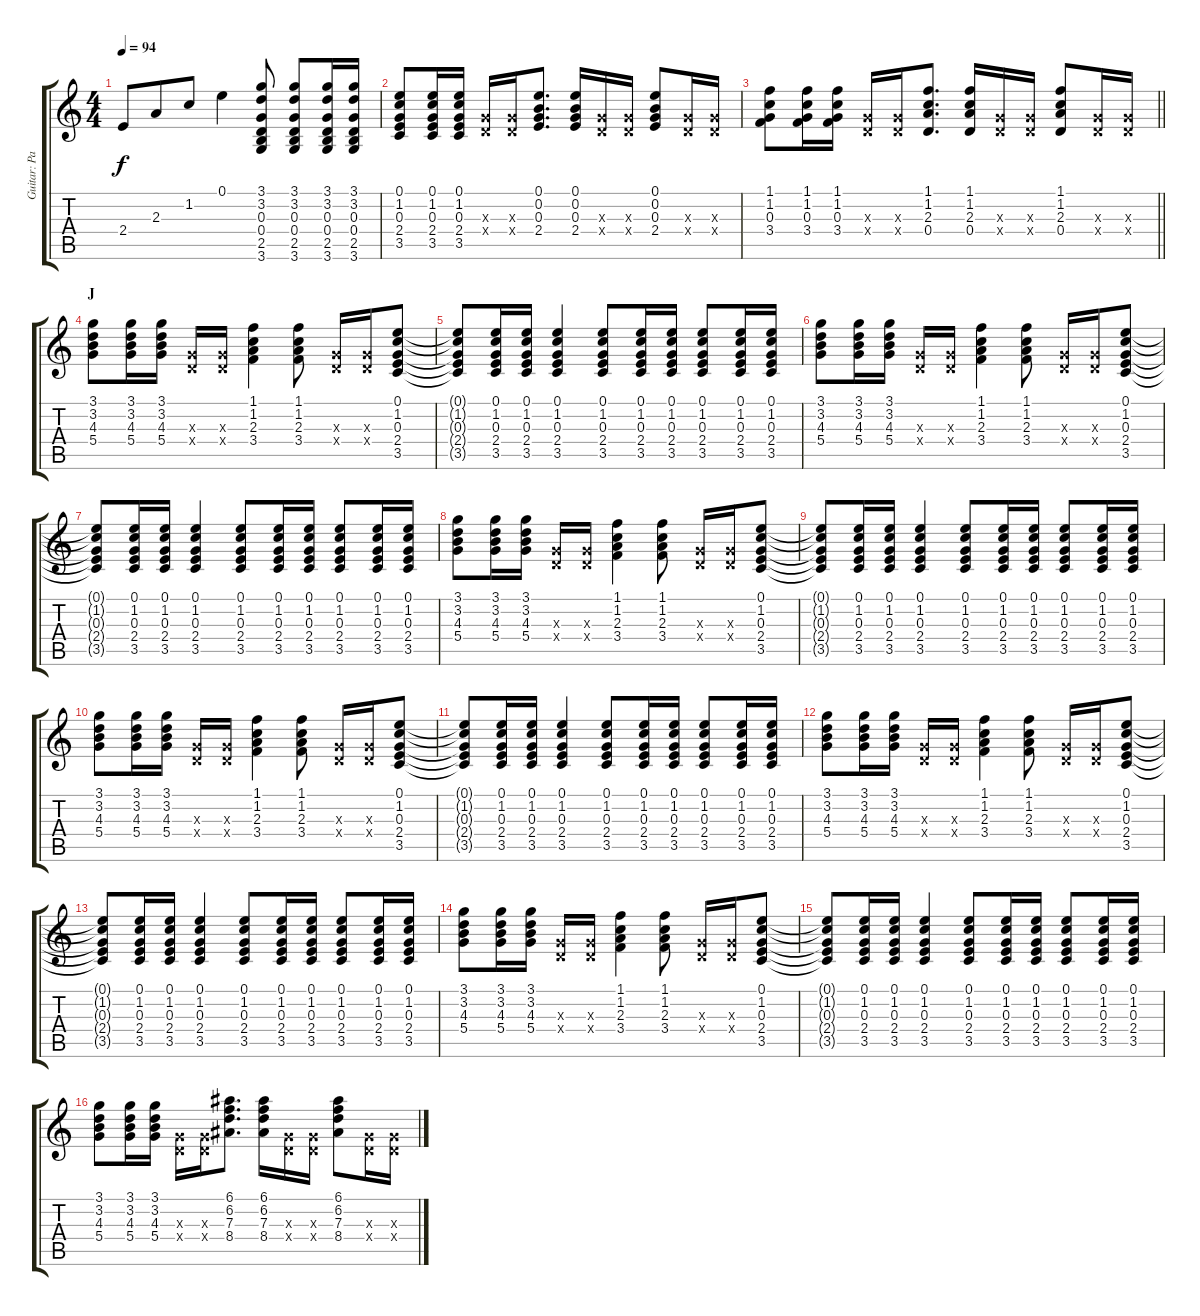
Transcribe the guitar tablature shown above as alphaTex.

\track ("Guitar: Paul" "Guitar: Pa") {instrument electricguitarclean}
\staff {score tabs}
\tuning (E4 B3 G3 D3 A2 E2) {hide}
\ts (4 4)
\tempo 94
\clef g2
\ks c
2.4.8{dy f} 2.3.8{beam merge} 1.2.8 0.1.4 (3.1 3.2 0.3 0.4 2.5 3.6).8 (3.1 3.2 0.3 0.4 2.5 3.6).8 (3.1 3.2 0.3 0.4 2.5 3.6).16 (3.1 3.2 0.3 0.4 2.5 3.6).16 |
(0.1 1.2 0.3 2.4 3.5).8 (0.1 1.2 0.3 2.4 3.5).16 (0.1 1.2 0.3 2.4 3.5).16 (0.3{x} 0.4{x}).16 (0.3{x} 0.4{x}).16 (0.1 0.2 0.3 2.4).8{d} (0.1 0.2 0.3 2.4).16 (0.3{x} 0.4{x}).16 (0.3{x} 0.4{x}).16 (0.1 0.2 0.3 2.4).8 (0.3{x} 0.4{x}).16 (0.3{x} 0.4{x}).16 |
\barLineRight lightlight
(1.1 1.2 0.3 3.4).8 (1.1 1.2 0.3 3.4).16 (1.1 1.2 0.3 3.4).16 (0.3{x} 0.4{x}).16 (0.3{x} 0.4{x}).16 (1.1 1.2 2.3 0.4).8{d} (1.1 1.2 2.3 0.4).16 (0.3{x} 0.4{x}).16 (0.3{x} 0.4{x}).16 (1.1 1.2 2.3 0.4).8 (0.3{x} 0.4{x}).16 (0.3{x} 0.4{x}).16 |
\section ("" "J")
(3.1 3.2 4.3 5.4).8 (3.1 3.2 4.3 5.4).16 (3.1 3.2 4.3 5.4).16 (0.3{x} 0.4{x}).16 (0.3{x} 0.4{x}).16 (1.1 1.2 2.3 3.4).4 (1.1 1.2 2.3 3.4).8 (0.3{x} 0.4{x}).16 (0.3{x} 0.4{x}).16 (0.1 1.2 0.3 2.4 3.5).8 |
(0.1{t} 1.2{t} 0.3{t} 2.4{t} 3.5{t}).8 (0.1 1.2 0.3 2.4 3.5).16 (0.1 1.2 0.3 2.4 3.5).16 (0.1 1.2 0.3 2.4 3.5).4 (0.1 1.2 0.3 2.4 3.5).8 (0.1 1.2 0.3 2.4 3.5).16 (0.1 1.2 0.3 2.4 3.5).16 (0.1 1.2 0.3 2.4 3.5).8 (0.1 1.2 0.3 2.4 3.5).16 (0.1 1.2 0.3 2.4 3.5).16 |
(3.1 3.2 4.3 5.4).8 (3.1 3.2 4.3 5.4).16 (3.1 3.2 4.3 5.4).16 (0.3{x} 0.4{x}).16 (0.3{x} 0.4{x}).16 (1.1 1.2 2.3 3.4).4 (1.1 1.2 2.3 3.4).8 (0.3{x} 0.4{x}).16 (0.3{x} 0.4{x}).16 (0.1 1.2 0.3 2.4 3.5).8 |
(0.1{t} 1.2{t} 0.3{t} 2.4{t} 3.5{t}).8 (0.1 1.2 0.3 2.4 3.5).16 (0.1 1.2 0.3 2.4 3.5).16 (0.1 1.2 0.3 2.4 3.5).4 (0.1 1.2 0.3 2.4 3.5).8 (0.1 1.2 0.3 2.4 3.5).16 (0.1 1.2 0.3 2.4 3.5).16 (0.1 1.2 0.3 2.4 3.5).8 (0.1 1.2 0.3 2.4 3.5).16 (0.1 1.2 0.3 2.4 3.5).16 |
(3.1 3.2 4.3 5.4).8 (3.1 3.2 4.3 5.4).16 (3.1 3.2 4.3 5.4).16 (0.3{x} 0.4{x}).16 (0.3{x} 0.4{x}).16 (1.1 1.2 2.3 3.4).4 (1.1 1.2 2.3 3.4).8 (0.3{x} 0.4{x}).16 (0.3{x} 0.4{x}).16 (0.1 1.2 0.3 2.4 3.5).8 |
(0.1{t} 1.2{t} 0.3{t} 2.4{t} 3.5{t}).8 (0.1 1.2 0.3 2.4 3.5).16 (0.1 1.2 0.3 2.4 3.5).16 (0.1 1.2 0.3 2.4 3.5).4 (0.1 1.2 0.3 2.4 3.5).8 (0.1 1.2 0.3 2.4 3.5).16 (0.1 1.2 0.3 2.4 3.5).16 (0.1 1.2 0.3 2.4 3.5).8 (0.1 1.2 0.3 2.4 3.5).16 (0.1 1.2 0.3 2.4 3.5).16 |
(3.1 3.2 4.3 5.4).8 (3.1 3.2 4.3 5.4).16 (3.1 3.2 4.3 5.4).16 (0.3{x} 0.4{x}).16 (0.3{x} 0.4{x}).16 (1.1 1.2 2.3 3.4).4 (1.1 1.2 2.3 3.4).8 (0.3{x} 0.4{x}).16 (0.3{x} 0.4{x}).16 (0.1 1.2 0.3 2.4 3.5).8 |
(0.1{t} 1.2{t} 0.3{t} 2.4{t} 3.5{t}).8 (0.1 1.2 0.3 2.4 3.5).16 (0.1 1.2 0.3 2.4 3.5).16 (0.1 1.2 0.3 2.4 3.5).4 (0.1 1.2 0.3 2.4 3.5).8 (0.1 1.2 0.3 2.4 3.5).16 (0.1 1.2 0.3 2.4 3.5).16 (0.1 1.2 0.3 2.4 3.5).8 (0.1 1.2 0.3 2.4 3.5).16 (0.1 1.2 0.3 2.4 3.5).16 |
(3.1 3.2 4.3 5.4).8 (3.1 3.2 4.3 5.4).16 (3.1 3.2 4.3 5.4).16 (0.3{x} 0.4{x}).16 (0.3{x} 0.4{x}).16 (1.1 1.2 2.3 3.4).4 (1.1 1.2 2.3 3.4).8 (0.3{x} 0.4{x}).16 (0.3{x} 0.4{x}).16 (0.1 1.2 0.3 2.4 3.5).8 |
(0.1{t} 1.2{t} 0.3{t} 2.4{t} 3.5{t}).8 (0.1 1.2 0.3 2.4 3.5).16 (0.1 1.2 0.3 2.4 3.5).16 (0.1 1.2 0.3 2.4 3.5).4 (0.1 1.2 0.3 2.4 3.5).8 (0.1 1.2 0.3 2.4 3.5).16 (0.1 1.2 0.3 2.4 3.5).16 (0.1 1.2 0.3 2.4 3.5).8 (0.1 1.2 0.3 2.4 3.5).16 (0.1 1.2 0.3 2.4 3.5).16 |
(3.1 3.2 4.3 5.4).8 (3.1 3.2 4.3 5.4).16 (3.1 3.2 4.3 5.4).16 (0.3{x} 0.4{x}).16 (0.3{x} 0.4{x}).16 (1.1 1.2 2.3 3.4).4 (1.1 1.2 2.3 3.4).8 (0.3{x} 0.4{x}).16 (0.3{x} 0.4{x}).16 (0.1 1.2 0.3 2.4 3.5).8 |
(0.1{t} 1.2{t} 0.3{t} 2.4{t} 3.5{t}).8 (0.1 1.2 0.3 2.4 3.5).16 (0.1 1.2 0.3 2.4 3.5).16 (0.1 1.2 0.3 2.4 3.5).4 (0.1 1.2 0.3 2.4 3.5).8 (0.1 1.2 0.3 2.4 3.5).16 (0.1 1.2 0.3 2.4 3.5).16 (0.1 1.2 0.3 2.4 3.5).8 (0.1 1.2 0.3 2.4 3.5).16 (0.1 1.2 0.3 2.4 3.5).16 |
(3.1 3.2 4.3 5.4).8 (3.1 3.2 4.3 5.4).16 (3.1 3.2 4.3 5.4).16 (0.3{x} 0.4{x}).16 (0.3{x} 0.4{x}).16 (6.1 6.2 7.3 8.4).8{d} (6.1 6.2 7.3 8.4).16 (0.3{x} 0.4{x}).16 (0.3{x} 0.4{x}).16 (6.1 6.2 7.3 8.4).8 (0.3{x} 0.4{x}).16 (0.3{x} 0.4{x}).16
